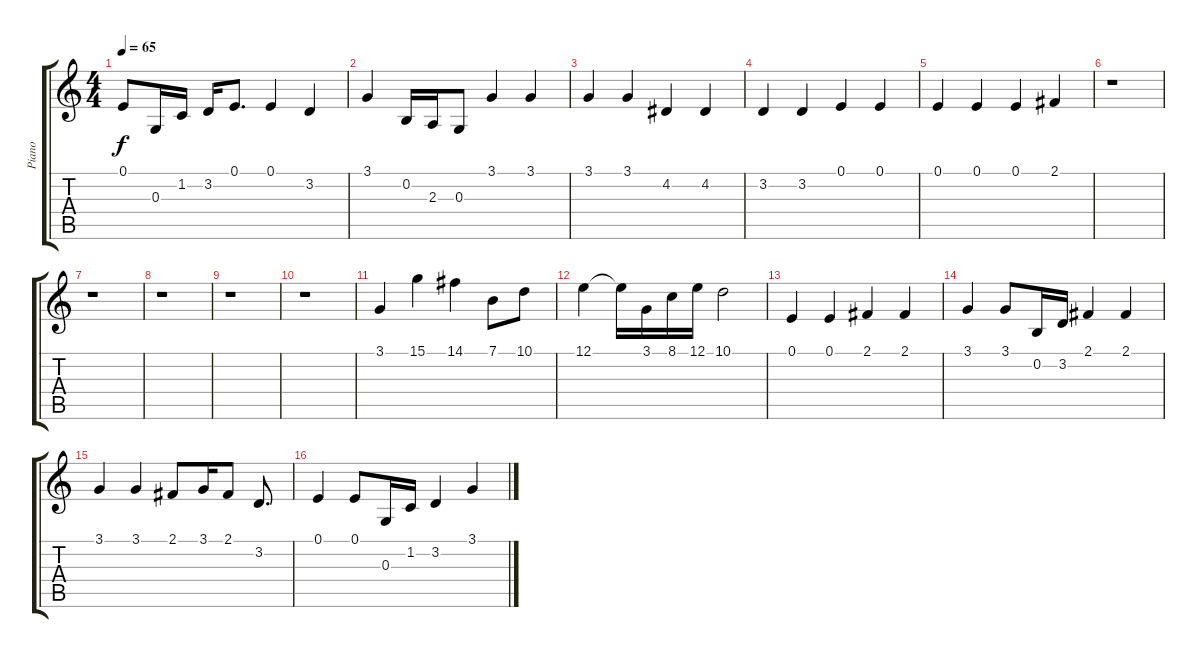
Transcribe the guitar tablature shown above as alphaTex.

\track ("Piano" "Piano") {instrument acousticgrandpiano}
\staff {score tabs}
\tuning (E4 B3 G3 D3 A2 E2) {hide}
\ts (4 4)
\tempo 65
\clef g2
\ks c
0.1.8{dy f} 0.3.16 1.2.16 3.2.16 0.1.8{d} 0.1.4 3.2.4 |
3.1.4 0.2.16 2.3.16 0.3.8 3.1.4 3.1.4 |
3.1.4 3.1.4 4.2.4 4.2.4 |
3.2.4 3.2.4 0.1.4 0.1.4 |
0.1.4 0.1.4 0.1.4 2.1.4 |
r.1 |
r.1 |
r.1 |
r.1 |
r.1 |
3.1.4 15.1.4 14.1.4 7.1.8 10.1.8 |
12.1.4 12.1{t}.16 3.1.16 8.1.16 12.1.16 10.1.2 |
0.1.4 0.1.4 2.1.4 2.1.4 |
3.1.4 3.1.8 0.2.16 3.2.16 2.1.4 2.1.4 |
3.1.4 3.1.4 2.1.8 3.1.16 2.1.8 3.2.8{d} |
0.1.4 0.1.8 0.3.16 1.2.16 3.2.4 3.1.4
